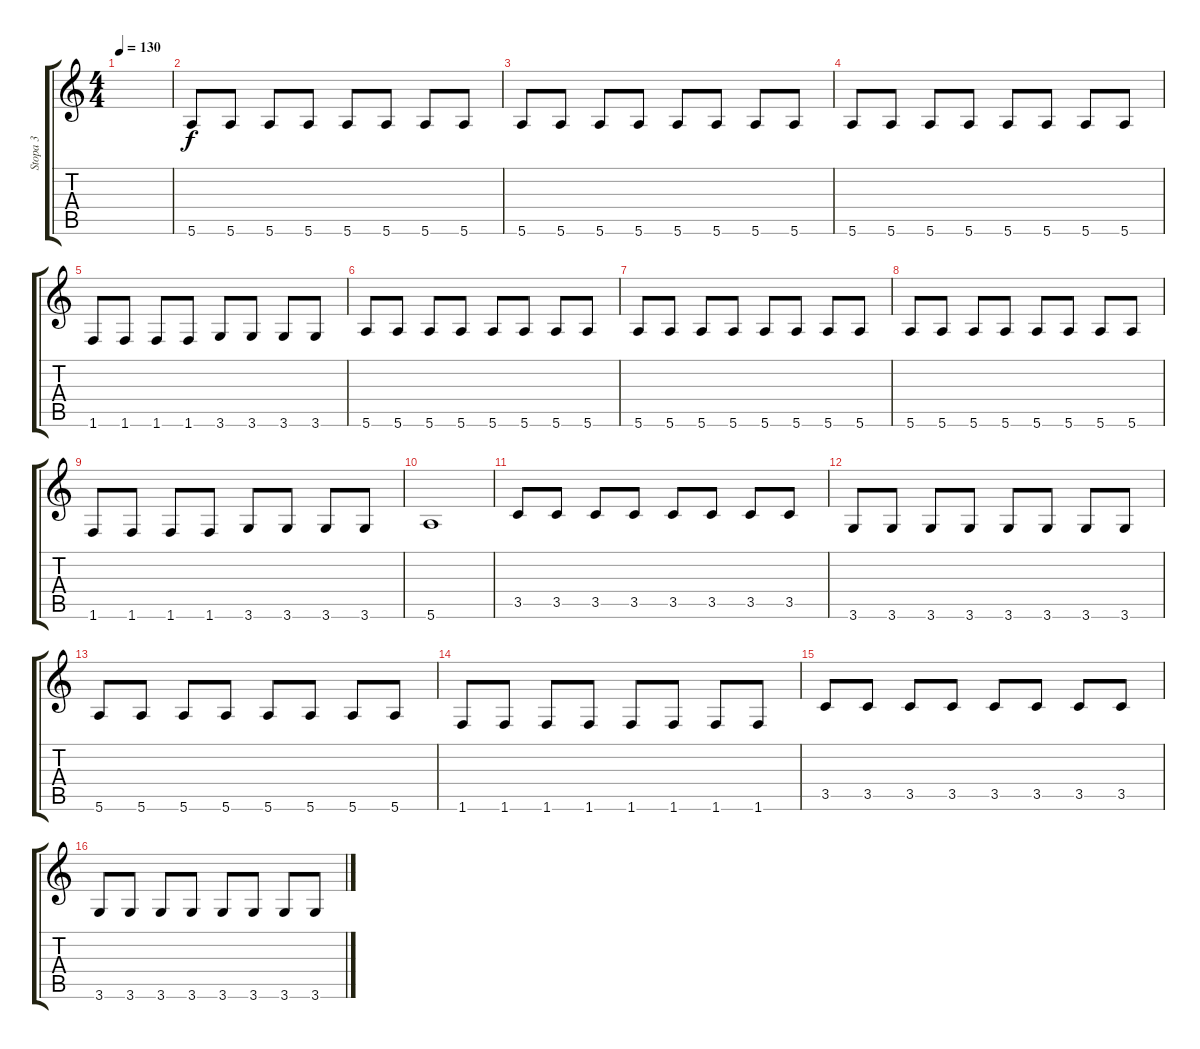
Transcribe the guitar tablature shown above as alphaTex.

\track ("Stopa 3" "Stopa 3") {instrument electricbassfinger}
\staff {score tabs}
\tuning (E4 B3 G3 D3 A2 E2) {hide}
\ts (4 4)
\tempo 130
\clef g2
\ks c
|
5.6.8 5.6.8 5.6.8 5.6.8 5.6.8 5.6.8 5.6.8 5.6.8 |
5.6.8 5.6.8 5.6.8 5.6.8 5.6.8 5.6.8 5.6.8 5.6.8 |
5.6.8 5.6.8 5.6.8 5.6.8 5.6.8 5.6.8 5.6.8 5.6.8 |
1.6.8 1.6.8 1.6.8 1.6.8 3.6.8 3.6.8 3.6.8 3.6.8 |
5.6.8 5.6.8 5.6.8 5.6.8 5.6.8 5.6.8 5.6.8 5.6.8 |
5.6.8 5.6.8 5.6.8 5.6.8 5.6.8 5.6.8 5.6.8 5.6.8 |
5.6.8 5.6.8 5.6.8 5.6.8 5.6.8 5.6.8 5.6.8 5.6.8 |
1.6.8 1.6.8 1.6.8 1.6.8 3.6.8 3.6.8 3.6.8 3.6.8 |
5.6.1 |
3.5.8 3.5.8 3.5.8 3.5.8 3.5.8 3.5.8 3.5.8 3.5.8 |
3.6.8 3.6.8 3.6.8 3.6.8 3.6.8 3.6.8 3.6.8 3.6.8 |
5.6.8 5.6.8 5.6.8 5.6.8 5.6.8 5.6.8 5.6.8 5.6.8 |
1.6.8 1.6.8 1.6.8 1.6.8 1.6.8 1.6.8 1.6.8 1.6.8 |
3.5.8 3.5.8 3.5.8 3.5.8 3.5.8 3.5.8 3.5.8 3.5.8 |
3.6.8 3.6.8 3.6.8 3.6.8 3.6.8 3.6.8 3.6.8 3.6.8
